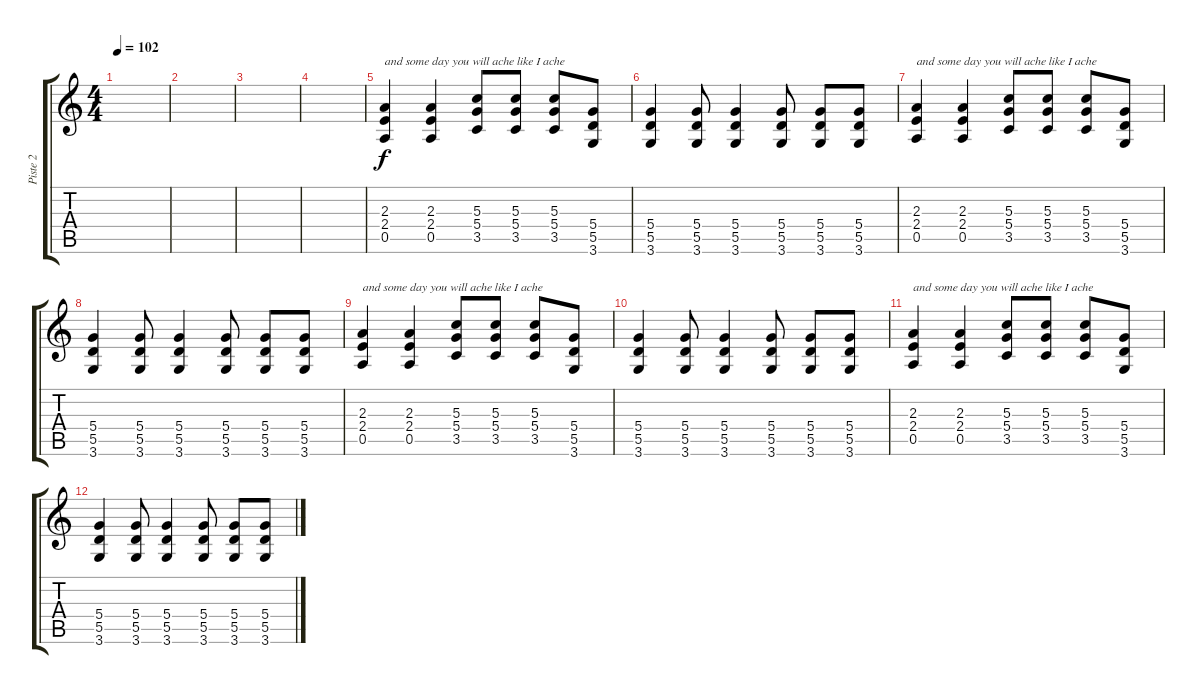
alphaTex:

\track ("Piste 2" "Piste 2") {instrument overdrivenguitar}
\staff {score tabs}
\tuning (E4 B3 G3 D3 A2 E2) {hide}
\ts (4 4)
\tempo 102
\clef g2
\ks c
|
|
|
|
(2.3 2.4 0.5).4{txt "and some day you will ache like I ache"} (2.3 2.4 0.5).4 (5.3 5.4 3.5).8 (5.3 5.4 3.5).8 (5.3 5.4 3.5).8 (5.4 5.5 3.6).8 |
(5.4 5.5 3.6).4 (5.4 5.5 3.6).8 (5.4 5.5 3.6).4 (5.4 5.5 3.6).8 (5.4 5.5 3.6).8 (5.4 5.5 3.6).8 |
(2.3 2.4 0.5).4{txt "and some day you will ache like I ache"} (2.3 2.4 0.5).4 (5.3 5.4 3.5).8 (5.3 5.4 3.5).8 (5.3 5.4 3.5).8 (5.4 5.5 3.6).8 |
(5.4 5.5 3.6).4 (5.4 5.5 3.6).8 (5.4 5.5 3.6).4 (5.4 5.5 3.6).8 (5.4 5.5 3.6).8 (5.4 5.5 3.6).8 |
(2.3 2.4 0.5).4{txt "and some day you will ache like I ache"} (2.3 2.4 0.5).4 (5.3 5.4 3.5).8 (5.3 5.4 3.5).8 (5.3 5.4 3.5).8 (5.4 5.5 3.6).8 |
(5.4 5.5 3.6).4 (5.4 5.5 3.6).8 (5.4 5.5 3.6).4 (5.4 5.5 3.6).8 (5.4 5.5 3.6).8 (5.4 5.5 3.6).8 |
(2.3 2.4 0.5).4{txt "and some day you will ache like I ache"} (2.3 2.4 0.5).4 (5.3 5.4 3.5).8 (5.3 5.4 3.5).8 (5.3 5.4 3.5).8 (5.4 5.5 3.6).8 |
(5.4 5.5 3.6).4 (5.4 5.5 3.6).8 (5.4 5.5 3.6).4 (5.4 5.5 3.6).8 (5.4 5.5 3.6).8 (5.4 5.5 3.6).8
